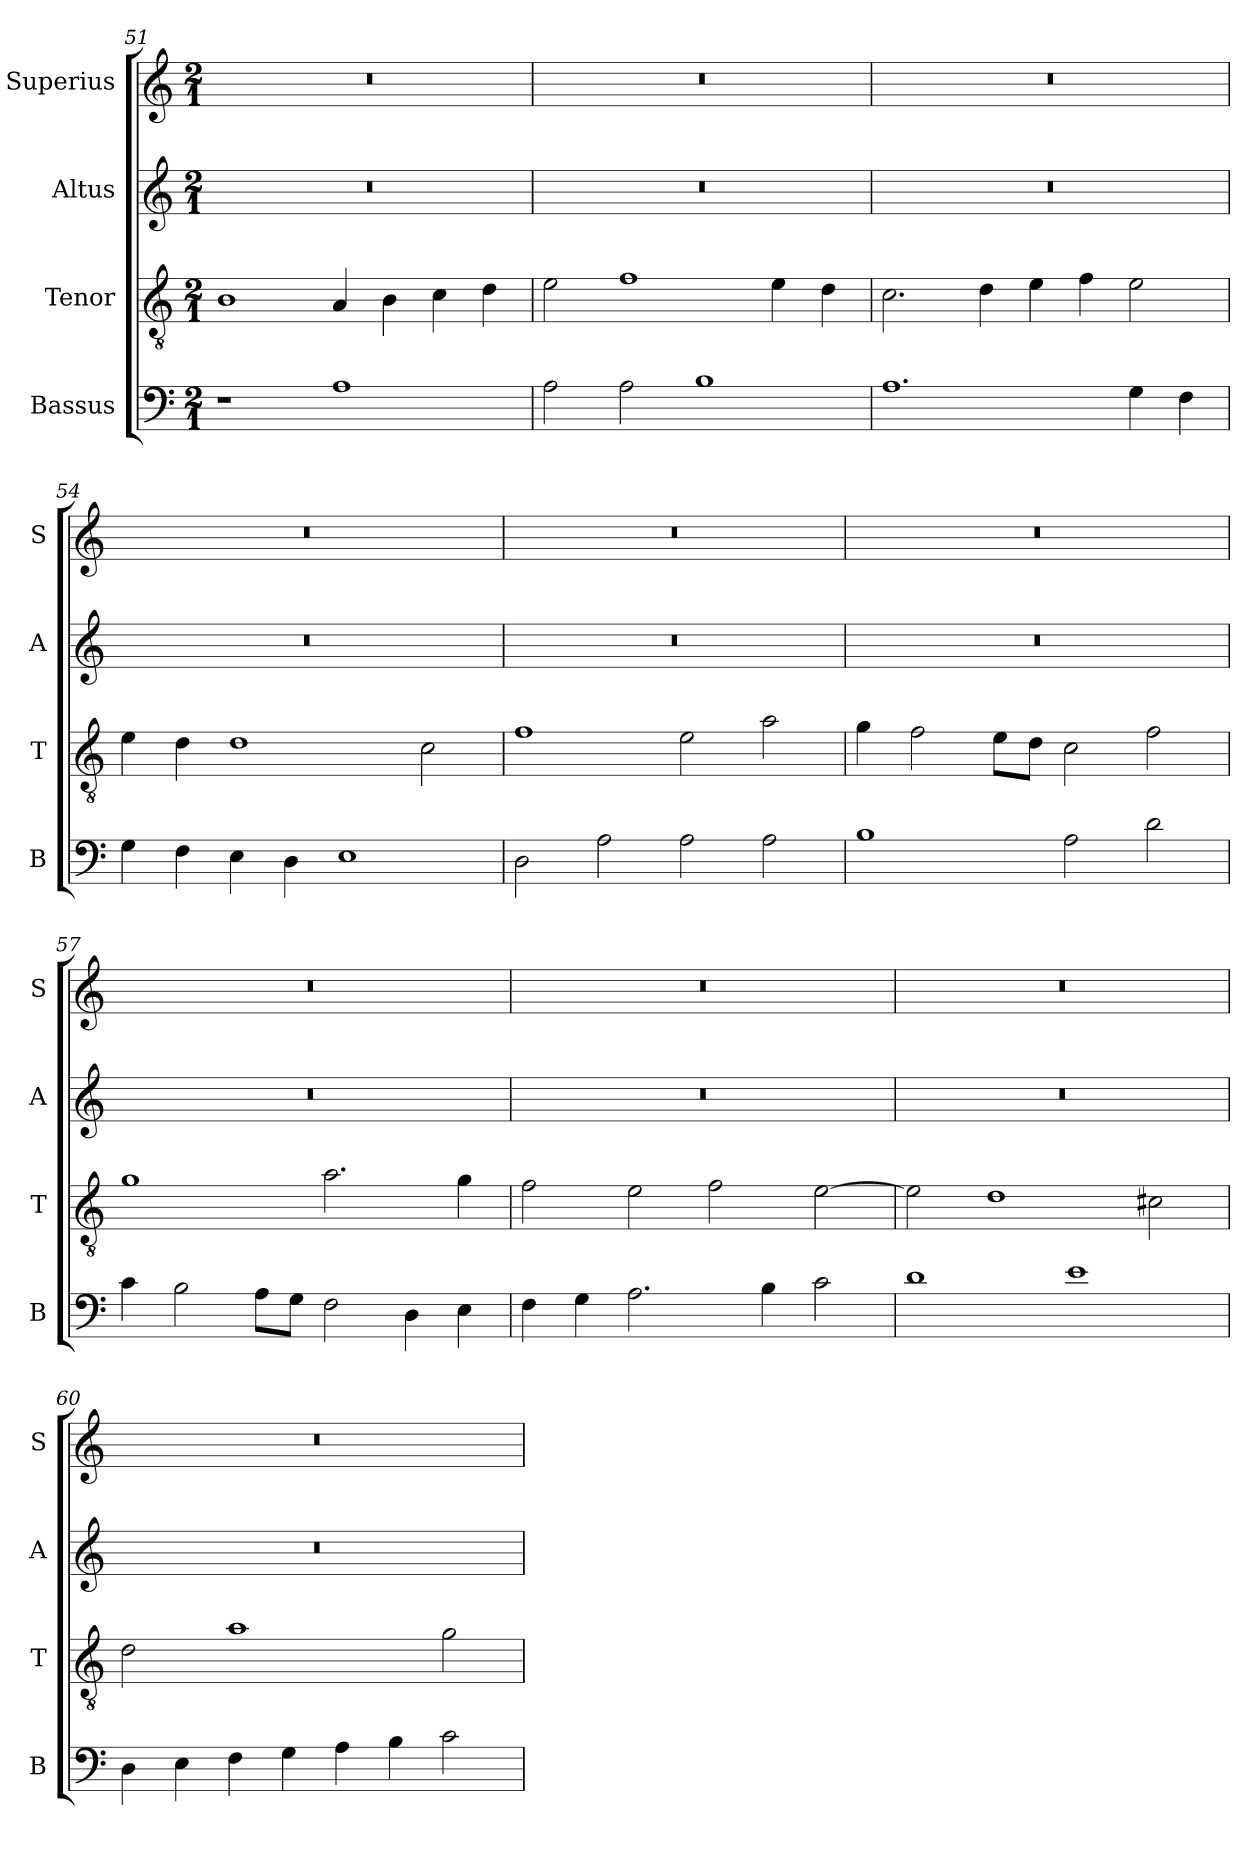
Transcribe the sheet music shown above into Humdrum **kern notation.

**kern	**kern	**kern	**kern
*part4	*part3	*part2	*part1
*staff4	*staff3	*staff2	*staff1
*I"Bassus	*I"Tenor	*I"Altus	*I"Superius
*I'B	*I'T	*I'A	*I'S
*clefF4	*clefGv2	*clefG2	*clefG2
*k[]	*k[]	*k[]	*k[]
*C:	*C:	*C:	*C:
*M2/1	*M2/1	*M2/1	*M2/1
=51	=51	=51	=51
1r	1B	0r	0r
1A	4A	.	.
.	4B	.	.
.	4c	.	.
.	4d	.	.
=52	=52	=52	=52
2A	2e	0r	0r
2A	1f	.	.
1B	.	.	.
.	4e	.	.
.	4d	.	.
=53	=53	=53	=53
1.A	2.c	0r	0r
.	4d	.	.
.	4e	.	.
.	4f	.	.
4G	2e	.	.
4F	.	.	.
=54	=54	=54	=54
4G	4e	0r	0r
4F	4d	.	.
4E	1d	.	.
4D	.	.	.
1E	.	.	.
.	2c	.	.
=55	=55	=55	=55
2D	1f	0r	0r
2A	.	.	.
2A	2e	.	.
2A	2a	.	.
=56	=56	=56	=56
1B	4g	0r	0r
.	2f	.	.
.	8eL	.	.
.	8dJ	.	.
2A	2c	.	.
2d	2f	.	.
=57	=57	=57	=57
4c	1g	0r	0r
2B	.	.	.
8AL	.	.	.
8GJ	.	.	.
2F	2.a	.	.
4D	.	.	.
4E	4g	.	.
=58	=58	=58	=58
4F	2f	0r	0r
4G	.	.	.
2.A	2e	.	.
.	2f	.	.
4B	.	.	.
2c	[2e	.	.
=59	=59	=59	=59
1d	2e]	0r	0r
.	1d	.	.
1e	.	.	.
.	2c#X	.	.
=60	=60	=60	=60
4D	2d	0r	0r
4E	.	.	.
4F	1a	.	.
4G	.	.	.
4A	.	.	.
4B	.	.	.
2c	2g	.	.
=	=	=	=
*-	*-	*-	*-
